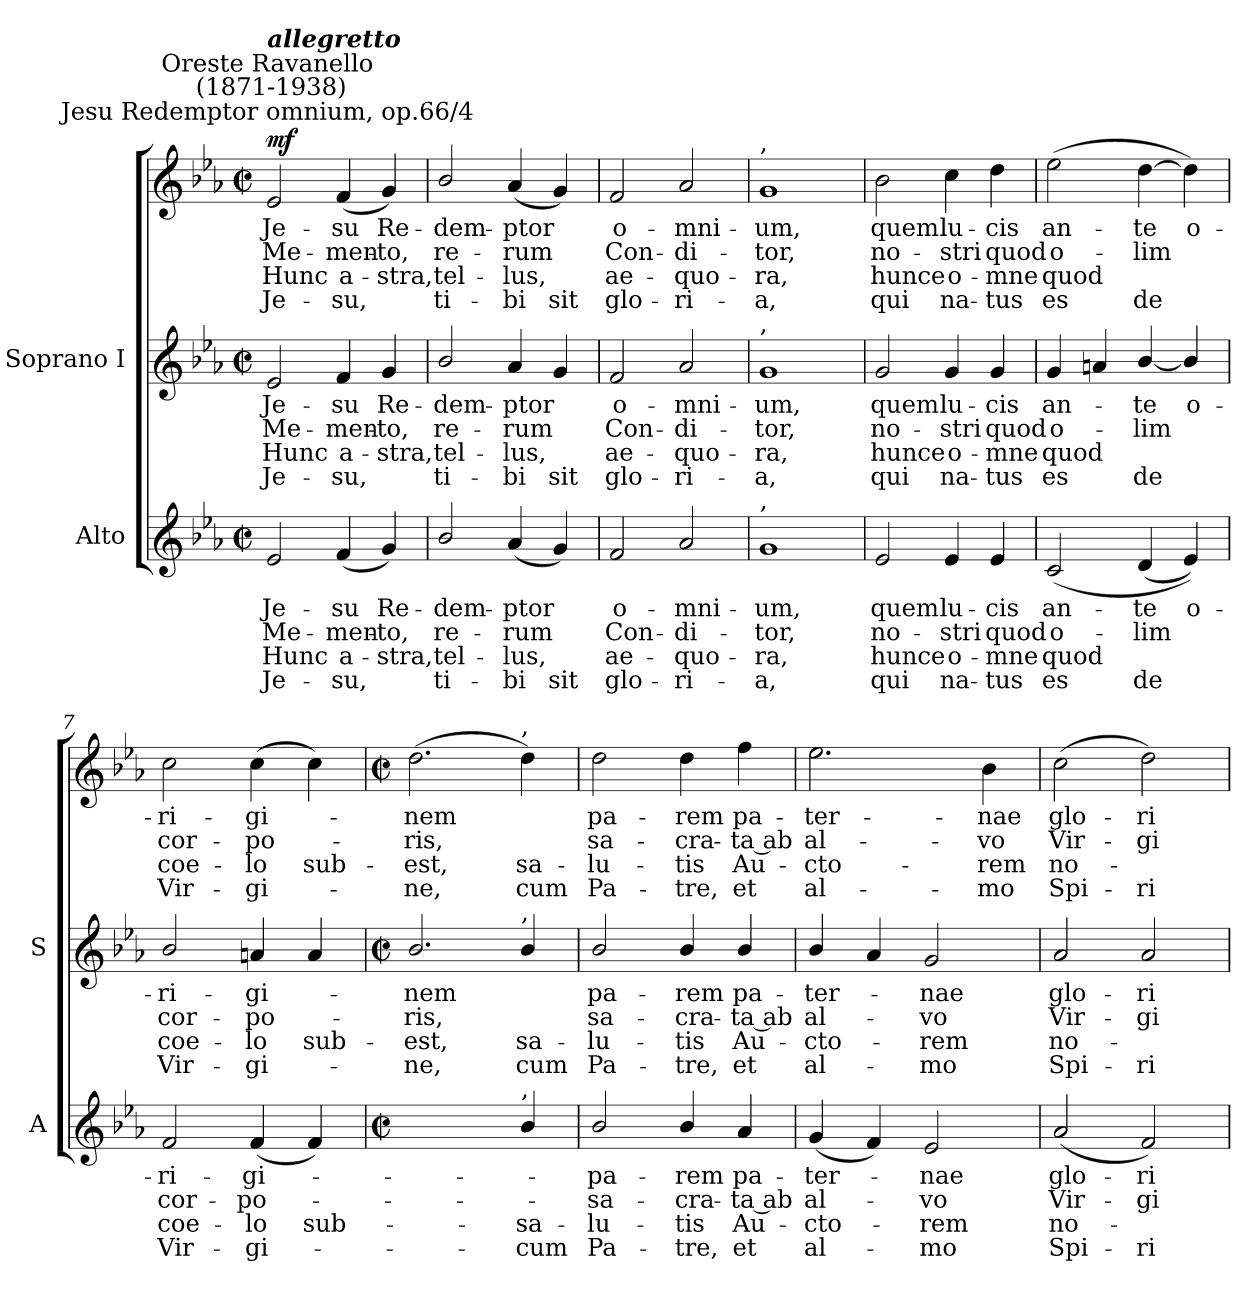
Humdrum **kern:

**kern	**text	**text	**text	**text	**kern	**text	**text	**text	**text	**kern	**text	**text	**text	**text	**dynam
*part2	*part2	*part2	*part2	*part2	*part1	*part1	*part1	*part1	*part1	*part1	*part1	*part1	*part1	*part1	*part1
*staff3	*staff3	*staff3	*staff3	*staff3	*staff2	*staff2	*staff2	*staff2	*staff2	*staff1	*staff1	*staff1	*staff1	*staff1	*staff1/2
*I"Alto	*	*	*	*	*I"Soprano I	*	*	*	*	*	*	*	*	*	*
*I'A	*	*	*	*	*I'S	*	*	*	*	*	*	*	*	*	*
*clefG2	*	*	*	*	*clefG2	*	*	*	*	*clefG2	*	*	*	*	*
*k[b-e-a-]	*	*	*	*	*k[b-e-a-]	*	*	*	*	*k[b-e-a-]	*	*	*	*	*
*E-:	*	*	*	*	*E-:	*	*	*	*	*E-:	*	*	*	*	*
*M2/2	*	*	*	*	*M2/2	*	*	*	*	*M2/2	*	*	*	*	*
*met(c|)	*	*	*	*	*met(c|)	*	*	*	*	*met(c|)	*	*	*	*	*
=1	=1	=1	=1	=1	=1	=1	=1	=1	=1	=1	=1	=1	=1	=1	=1
!	!	!	!	!	!	!	!	!	!	!LO:TX:a:cj:t=Jesu  Redemptor omnium, op.66/4	!	!	!	!	!
!	!	!	!	!	!	!	!	!	!	!LO:TX:a:cj:t=Oreste Ravanello\n (1871-1938)	!	!	!	!	!
!	!	!	!	!	!	!	!	!	!	!LO:TX:a:Bi:t=allegretto	!	!	!	!	!
!	!LO:LY:b	!LO:LY:b	!LO:LY:b	!LO:LY:b	!	!LO:LY:b	!LO:LY:b	!LO:LY:b	!LO:LY:b	!	!LO:LY:b	!LO:LY:b	!LO:LY:b	!LO:LY:b	!LO:DY:b
2e-	Je-	-Me-	-Hunc	Je-	2e-	Je-	-Me-	-Hunc	Je-	2e-	Je-	-Me-	-Hunc	Je-	mf
!	!LO:LY:b	!LO:LY:b	!LO:LY:b	!LO:LY:b	!	!LO:LY:b	!LO:LY:b	!LO:LY:b	!LO:LY:b	!	!LO:LY:b	!LO:LY:b	!LO:LY:b	!LO:LY:b	!
(<4f	-su	men-	-a-	-su,	4f	-su	men-	-a-	-su,	(<4f	-su	men-	-a-	-su,	.
!	!LO:LY:b	!LO:LY:b	!LO:LY:b	!	!	!LO:LY:b	!LO:LY:b	!LO:LY:b	!	!	!LO:LY:b	!LO:LY:b	!LO:LY:b	!	!
4g)	Re-	-to,	stra,	.	4g	Re-	-to,	stra,	.	4g)	Re-	-to,	stra,	.	.
=2	=2	=2	=2	=2	=2	=2	=2	=2	=2	=2	=2	=2	=2	=2	=2
!	!LO:LY:b	!LO:LY:b	!LO:LY:b	!LO:LY:b	!	!LO:LY:b	!LO:LY:b	!LO:LY:b	!LO:LY:b	!	!LO:LY:b	!LO:LY:b	!LO:LY:b	!LO:LY:b	!
2b-/	dem-	-re-	-tel-	-ti-	2b-/	dem-	-re-	-tel-	-ti-	2b-/	dem-	-re-	-tel-	-ti-	.
!	!LO:LY:b	!LO:LY:b	!LO:LY:b	!LO:LY:b	!	!LO:LY:b	!LO:LY:b	!LO:LY:b	!LO:LY:b	!	!LO:LY:b	!LO:LY:b	!LO:LY:b	!LO:LY:b	!
(<4a-	-ptor	rum	lus,	bi	4a-	-ptor	rum	lus,	bi	(<4a-	-ptor	rum	lus,	bi	.
!	!	!	!	!LO:LY:b	!	!	!	!	!LO:LY:b	!	!	!	!	!LO:LY:b	!
4g)	.	.	.	sit	4g	.	.	.	sit	4g)	.	.	.	sit	.
=3	=3	=3	=3	=3	=3	=3	=3	=3	=3	=3	=3	=3	=3	=3	=3
!	!LO:LY:b	!LO:LY:b	!LO:LY:b	!LO:LY:b	!	!LO:LY:b	!LO:LY:b	!LO:LY:b	!LO:LY:b	!	!LO:LY:b	!LO:LY:b	!LO:LY:b	!LO:LY:b	!
2f	o-	-Con-	-ae-	-glo-	2f	-o-	-Con-	-ae-	-glo-	2f	o-	-Con-	-ae-	-glo-	.
!	!LO:LY:b	!LO:LY:b	!LO:LY:b	!LO:LY:b	!	!LO:LY:b	!LO:LY:b	!LO:LY:b	!LO:LY:b	!	!LO:LY:b	!LO:LY:b	!LO:LY:b	!LO:LY:b	!
2a-	-mni-	-di-	-quo-	-ri-	2a-	-mni-	-di-	-quo-	-ri-	2a-	-mni-	-di-	-quo-	-ri-	.
=4	=4	=4	=4	=4	=4	=4	=4	=4	=4	=4	=4	=4	=4	=4	=4
!	!	!	!	!	!	!	!	!	!	!LO:TX:a:t=,	!	!	!	!	!
!	!	!	!	!	!LO:TX:a:t=,	!	!	!	!	!	!	!	!	!	!
!LO:TX:a:t=,	!	!	!	!	!	!	!	!	!	!	!	!	!	!	!
!	!LO:LY:b	!LO:LY:b	!LO:LY:b	!LO:LY:b	!	!LO:LY:b	!LO:LY:b	!LO:LY:b	!LO:LY:b	!	!LO:LY:b	!LO:LY:b	!LO:LY:b	!LO:LY:b	!
1g	-um,	tor,	ra,	a,	1g	um,	tor,	ra,	a,	1g	-um,	tor,	ra,	a,	.
=5	=5	=5	=5	=5	=5	=5	=5	=5	=5	=5	=5	=5	=5	=5	=5
!	!LO:LY:b	!LO:LY:b	!LO:LY:b	!LO:LY:b	!	!LO:LY:b	!LO:LY:b	!LO:LY:b	!LO:LY:b	!	!LO:LY:b	!LO:LY:b	!LO:LY:b	!LO:LY:b	!
2e-	quem	no-	-hunce	qui	2g	quem	no-	-hunce	qui	2b-	quem	no-	-hunce	qui	.
!	!LO:LY:b	!LO:LY:b	!LO:LY:b	!LO:LY:b	!	!LO:LY:b	!LO:LY:b	!LO:LY:b	!LO:LY:b	!	!LO:LY:b	!LO:LY:b	!LO:LY:b	!LO:LY:b	!
4e-	lu-	-stri	o-	-na-	4g	lu-	-stri	o-	-na-	4cc	lu-	-stri	o-	-na-	.
!	!LO:LY:b	!LO:LY:b	!LO:LY:b	!LO:LY:b	!	!LO:LY:b	!LO:LY:b	!LO:LY:b	!LO:LY:b	!	!LO:LY:b	!LO:LY:b	!LO:LY:b	!LO:LY:b	!
4e-	-cis	quod	mne	tus	4g	-cis	quod	mne	tus	4dd	-cis	quod	mne	tus	.
=6	=6	=6	=6	=6	=6	=6	=6	=6	=6	=6	=6	=6	=6	=6	=6
!	!LO:LY:b	!LO:LY:b	!LO:LY:b	!LO:LY:b	!	!LO:LY:b	!LO:LY:b	!LO:LY:b	!LO:LY:b	!	!LO:LY:b	!LO:LY:b	!LO:LY:b	!LO:LY:b	!
(<2c	an-	-o-	-quod	es	4g	-an-	o-	quod	es	(>2ee-	an-	-o-	-quod	es	.
.	.	.	.	.	4an	.	.	.	.	.	.	.	.	.	.
!	!LO:LY:b	!LO:LY:b	!	!LO:LY:b	!	!LO:LY:b	!LO:LY:b	!	!LO:LY:b	!	!LO:LY:b	!LO:LY:b	!	!LO:LY:b	!
(<4d	te	lim	.	de	[4b-/	te	lim	.	de	[4dd	te	lim	.	de	.
!	!LO:LY:b	!	!	!	!	!LO:LY:b	!	!	!	!	!LO:LY:b	!	!	!	!
4e-))	o-	.	.	.	4b-/]	o-	.	.	.	4dd])	o-	.	.	.	.
=7	=7	=7	=7	=7	=7	=7	=7	=7	=7	=7	=7	=7	=7	=7	=7
!	!LO:LY:b	!LO:LY:b	!LO:LY:b	!LO:LY:b	!	!LO:LY:b	!LO:LY:b	!LO:LY:b	!LO:LY:b	!	!LO:LY:b	!LO:LY:b	!LO:LY:b	!LO:LY:b	!
2f	-ri-	-cor-	-coe-	-Vir-	2b-/	-ri-	-cor-	-coe-	-Vir-	2cc	-ri-	-cor-	-coe-	-Vir-	.
!	!LO:LY:b	!LO:LY:b	!LO:LY:b	!LO:LY:b	!	!LO:LY:b	!LO:LY:b	!LO:LY:b	!LO:LY:b	!	!LO:LY:b	!LO:LY:b	!LO:LY:b	!LO:LY:b	!
(<4f	-gi-	po-	lo	gi-	4an	-gi-	po-	lo	gi-	(>4cc	-gi-	po-	lo	gi-	.
!	!	!	!LO:LY:b	!	!	!	!	!LO:LY:b	!	!	!	!	!LO:LY:b	!	!
4f)	.	.	sub-	.	4a	.	.	sub-	.	4cc)	.	.	sub-	.	.
!!LO:LB:g=z
=8	=8	=8	=8	=8	=8	=8	=8	=8	=8	=8	=8	=8	=8	=8	=8
*M2/2	*	*	*	*	*M2/2	*	*	*	*	*M2/2	*	*	*	*	*
*met(c|)	*	*	*	*	*met(c|)	*	*	*	*	*met(c|)	*	*	*	*	*
!	!LO:LY:b	!LO:LY:b	!LO:LY:b	!LO:LY:b	!	!LO:LY:b	!LO:LY:b	!LO:LY:b	!LO:LY:b	!	!LO:LY:b	!LO:LY:b	!LO:LY:b	!LO:LY:b	!
2.b-yy	-nem	ris,	est,	ne,	2.b-/	nem	ris,	est,	ne,	(>2.dd	-nem	ris,	est,	ne,	.
!	!	!	!	!	!	!	!	!	!	!LO:TX:a:t=,	!	!	!	!	!
!	!	!	!	!	!LO:TX:a:t=,	!	!	!	!	!	!	!	!	!	!
!LO:TX:a:t=,	!	!	!	!	!	!	!	!	!	!	!	!	!	!	!
!	!	!	!LO:LY:b	!LO:LY:b	!	!	!	!LO:LY:b	!LO:LY:b	!	!	!	!LO:LY:b	!LO:LY:b	!
4b-/	.	.	sa-	-cum	4b-/	.	.	sa-	-cum	4dd)	.	.	sa-	-cum	.
=9	=9	=9	=9	=9	=9	=9	=9	=9	=9	=9	=9	=9	=9	=9	=9
!	!LO:LY:b	!LO:LY:b	!LO:LY:b	!LO:LY:b	!	!LO:LY:b	!LO:LY:b	!LO:LY:b	!LO:LY:b	!	!LO:LY:b	!LO:LY:b	!LO:LY:b	!LO:LY:b	!
2b-/	pa-	-sa-	-lu-	-Pa-	2b-/	pa-	-sa-	-lu-	-Pa-	2dd	pa-	-sa-	-lu-	-Pa-	.
!	!LO:LY:b	!LO:LY:b	!LO:LY:b	!LO:LY:b	!	!LO:LY:b	!LO:LY:b	!LO:LY:b	!LO:LY:b	!	!LO:LY:b	!LO:LY:b	!LO:LY:b	!LO:LY:b	!
4b-/	-rem	cra-	-tis	tre,	4b-/	-rem	cra-	-tis	tre,	4dd	-rem	cra-	-tis	tre,	.
!	!LO:LY:b	!LO:LY:b	!LO:LY:b	!LO:LY:b	!	!LO:LY:b	!LO:LY:b	!LO:LY:b	!LO:LY:b	!	!LO:LY:b	!LO:LY:b	!LO:LY:b	!LO:LY:b	!
4a-	pa-	-ta ab	Au-	-et	4b-/	pa-	-ta ab	Au-	-et	4ff	pa-	-ta ab	Au-	-et	.
=10	=10	=10	=10	=10	=10	=10	=10	=10	=10	=10	=10	=10	=10	=10	=10
!	!LO:LY:b	!LO:LY:b	!LO:LY:b	!LO:LY:b	!	!LO:LY:b	!LO:LY:b	!LO:LY:b	!LO:LY:b	!	!LO:LY:b	!LO:LY:b	!LO:LY:b	!LO:LY:b	!
(<4g	ter-	al-	cto-	al-	4b-/	ter-	al-	cto-	al-	2.ee-	ter-	-al-	-cto-	-al-	.
4f)	.	.	.	.	4a-	.	.	.	.	.	.	.	.	.	.
!	!LO:LY:b	!LO:LY:b	!LO:LY:b	!LO:LY:b	!	!LO:LY:b	!LO:LY:b	!LO:LY:b	!LO:LY:b	!	!	!	!	!	!
2e-	nae	vo	rem	mo	2g	nae	vo	rem	mo	.	.	.	.	.	.
!	!	!	!	!	!	!	!	!	!	!	!LO:LY:b	!LO:LY:b	!LO:LY:b	!LO:LY:b	!
.	.	.	.	.	.	.	.	.	.	4b-	-nae	vo	rem	mo	.
=11	=11	=11	=11	=11	=11	=11	=11	=11	=11	=11	=11	=11	=11	=11	=11
!	!LO:LY:b	!LO:LY:b	!LO:LY:b	!LO:LY:b	!	!LO:LY:b	!LO:LY:b	!LO:LY:b	!LO:LY:b	!	!LO:LY:b	!LO:LY:b	!LO:LY:b	!LO:LY:b	!
(<2a-	glo-	-Vir-	-no-	Spi-	2a-	-glo-	-Vir-	-no-	Spi-	(>2cc	glo-	-Vir-	-no-	Spi-	.
!	!LO:LY:b	!LO:LY:b	!	!LO:LY:b	!	!LO:LY:b	!LO:LY:b	!	!LO:LY:b	!	!LO:LY:b	!LO:LY:b	!	!LO:LY:b	!
2f)	-ri-	-gi-	.	-ri-	2a-	-ri-	-gi-	.	-ri-	2dd)	-ri-	-gi-	.	-ri-	.
=	=	=	=	=	=	=	=	=	=	=	=	=	=	=	=
*-	*-	*-	*-	*-	*-	*-	*-	*-	*-	*-	*-	*-	*-	*-	*-
